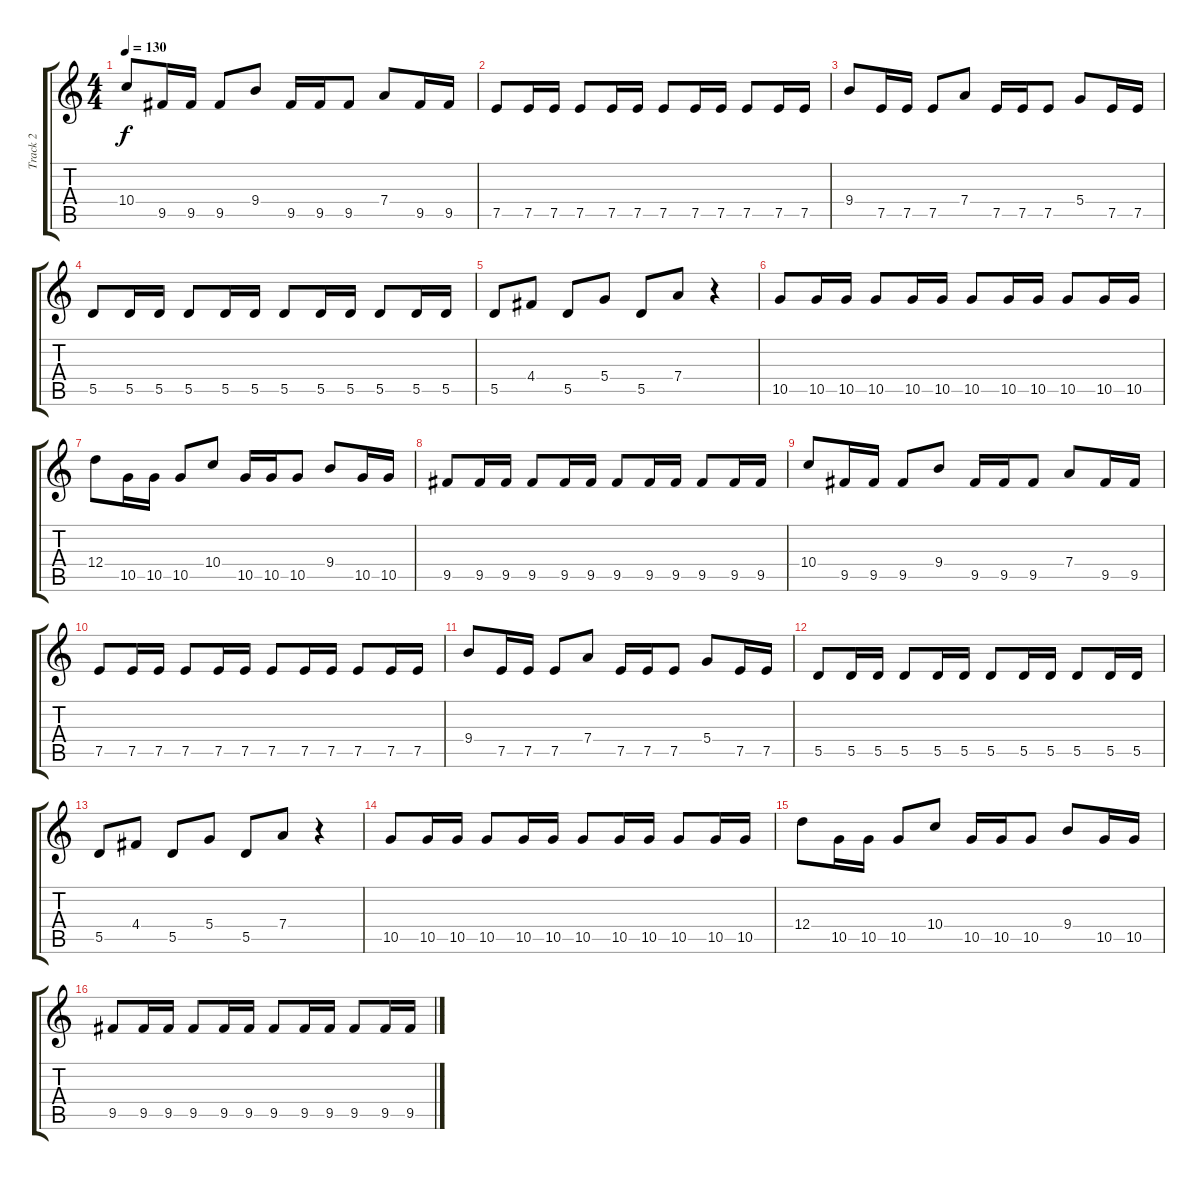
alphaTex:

\track ("Track 2" "Track 2") {instrument fretlessbass bank 11}
\staff {score tabs}
\tuning (E4 B3 G3 D3 A2 E2) {hide}
\ts (4 4)
\tempo 130
\clef g2
\ks c
10.4.8{dy f} 9.5.16 9.5.16 9.5.8 9.4.8 9.5.16 9.5.16 9.5.8 7.4.8 9.5.16 9.5.16 |
7.5.8 7.5.16 7.5.16 7.5.8 7.5.16 7.5.16 7.5.8 7.5.16 7.5.16 7.5.8 7.5.16 7.5.16 |
9.4.8 7.5.16 7.5.16 7.5.8 7.4.8 7.5.16 7.5.16 7.5.8 5.4.8 7.5.16 7.5.16 |
5.5.8 5.5.16 5.5.16 5.5.8 5.5.16 5.5.16 5.5.8 5.5.16 5.5.16 5.5.8 5.5.16 5.5.16 |
5.5.8 4.4.8 5.5.8 5.4.8 5.5.8 7.4.8 r.4 |
10.5.8 10.5.16 10.5.16 10.5.8 10.5.16 10.5.16 10.5.8 10.5.16 10.5.16 10.5.8 10.5.16 10.5.16 |
12.4.8 10.5.16 10.5.16 10.5.8 10.4.8 10.5.16 10.5.16 10.5.8 9.4.8 10.5.16 10.5.16 |
9.5.8 9.5.16 9.5.16 9.5.8 9.5.16 9.5.16 9.5.8 9.5.16 9.5.16 9.5.8 9.5.16 9.5.16 |
10.4.8 9.5.16 9.5.16 9.5.8 9.4.8 9.5.16 9.5.16 9.5.8 7.4.8 9.5.16 9.5.16 |
7.5.8 7.5.16 7.5.16 7.5.8 7.5.16 7.5.16 7.5.8 7.5.16 7.5.16 7.5.8 7.5.16 7.5.16 |
9.4.8 7.5.16 7.5.16 7.5.8 7.4.8 7.5.16 7.5.16 7.5.8 5.4.8 7.5.16 7.5.16 |
5.5.8 5.5.16 5.5.16 5.5.8 5.5.16 5.5.16 5.5.8 5.5.16 5.5.16 5.5.8 5.5.16 5.5.16 |
5.5.8 4.4.8 5.5.8 5.4.8 5.5.8 7.4.8 r.4 |
10.5.8 10.5.16 10.5.16 10.5.8 10.5.16 10.5.16 10.5.8 10.5.16 10.5.16 10.5.8 10.5.16 10.5.16 |
12.4.8 10.5.16 10.5.16 10.5.8 10.4.8 10.5.16 10.5.16 10.5.8 9.4.8 10.5.16 10.5.16 |
9.5.8 9.5.16 9.5.16 9.5.8 9.5.16 9.5.16 9.5.8 9.5.16 9.5.16 9.5.8 9.5.16 9.5.16
